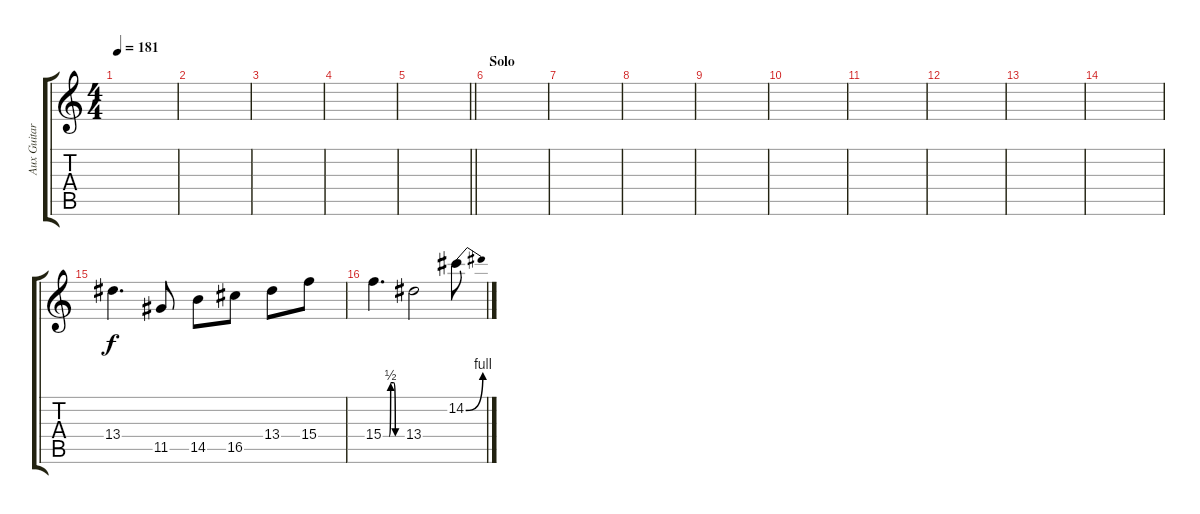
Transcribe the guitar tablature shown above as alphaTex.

\track ("Aux Guitar" "Aux Guitar") {instrument distortionguitar}
\staff {score tabs}
\tuning (E4 B3 G3 D3 A2 E2) {hide}
\ts (4 4)
\tempo 181
\clef g2
\ks c
|
|
|
|
\barLineRight lightlight
|
\section ("" "Solo")
|
|
|
|
|
|
|
|
|
13.4.4{d} 11.5.8 14.5.8 16.5.8 13.4.8 15.4.8 |
15.4{be (custom 0 0 19 0 24 2 34 2 39 0 60 0)}.4{d} 13.4.2 14.2{be (bend 0 0 60 4)}.8
